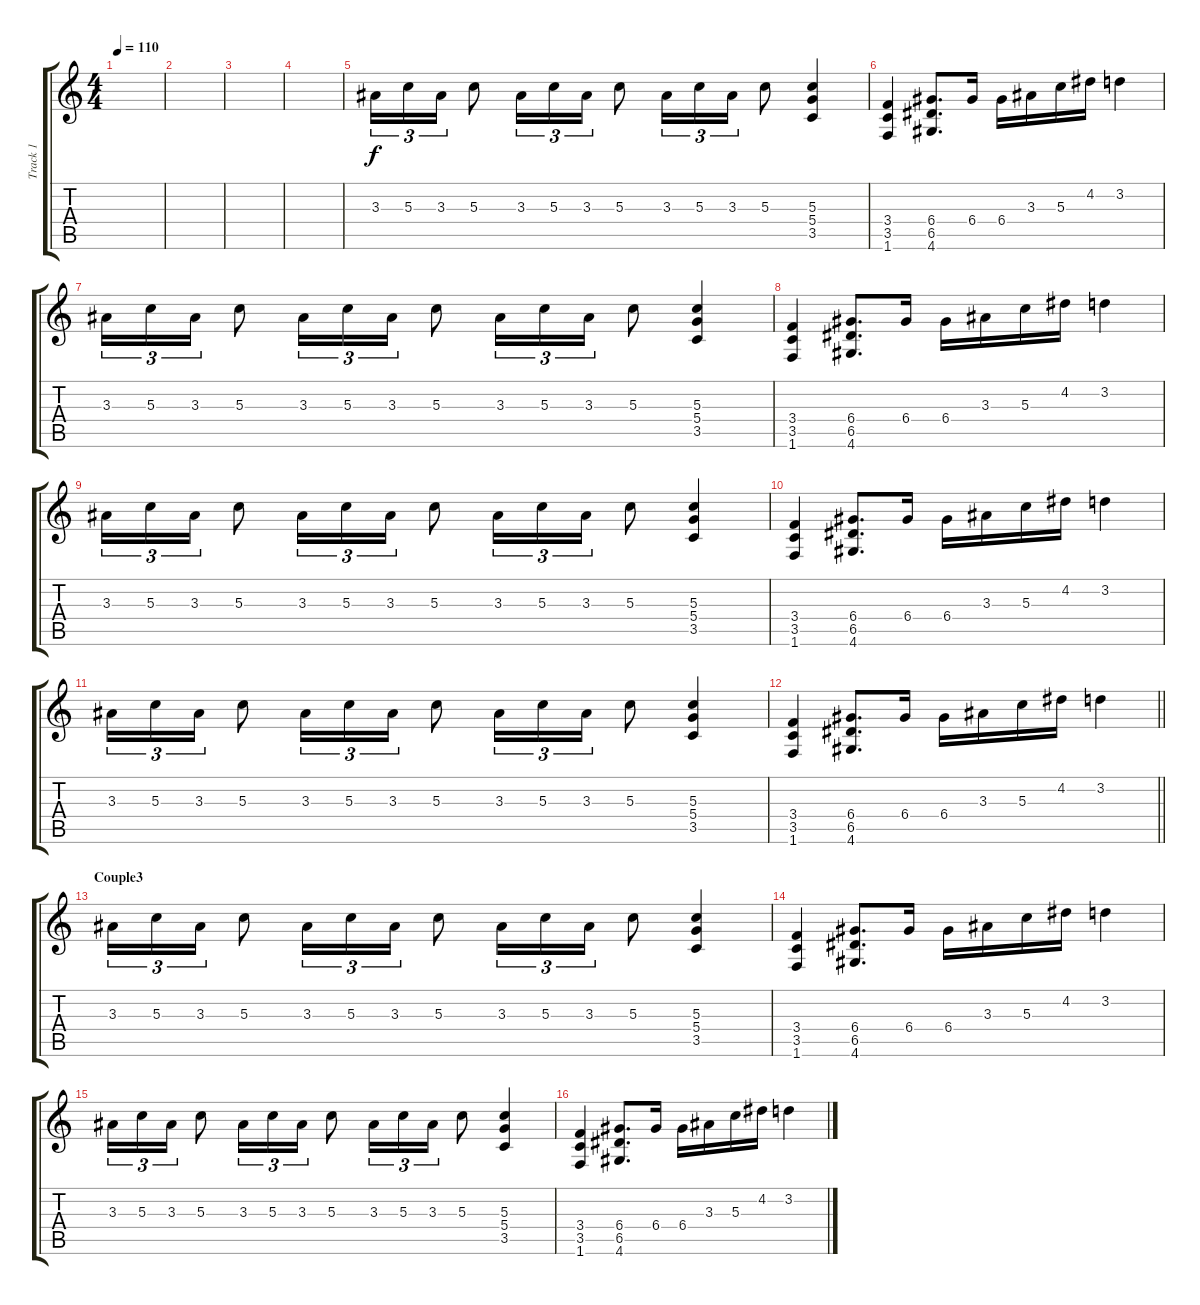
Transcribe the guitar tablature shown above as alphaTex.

\track ("Track 1" "Track 1") {instrument overdrivenguitar}
\staff {score tabs}
\tuning (E4 B3 G3 D3 A2 E2) {hide}
\ts (4 4)
\tempo 110
\clef g2
\ks c
|
|
|
|
3.3.16{tu (3 2)} 5.3.16{tu (3 2)} 3.3.16{tu (3 2)} 5.3.8 3.3.16{tu (3 2)} 5.3.16{tu (3 2)} 3.3.16{tu (3 2)} 5.3.8 3.3.16{tu (3 2)} 5.3.16{tu (3 2)} 3.3.16{tu (3 2)} 5.3.8 (5.3 5.4 3.5).4 |
(3.4 3.5 1.6).4 (6.4 6.5 4.6).8{d} 6.4.16 6.4.16 3.3.16 5.3.16 4.2.16 3.2.4 |
3.3.16{tu (3 2)} 5.3.16{tu (3 2)} 3.3.16{tu (3 2)} 5.3.8 3.3.16{tu (3 2)} 5.3.16{tu (3 2)} 3.3.16{tu (3 2)} 5.3.8 3.3.16{tu (3 2)} 5.3.16{tu (3 2)} 3.3.16{tu (3 2)} 5.3.8 (5.3 5.4 3.5).4 |
(3.4 3.5 1.6).4 (6.4 6.5 4.6).8{d} 6.4.16 6.4.16 3.3.16 5.3.16 4.2.16 3.2.4 |
3.3.16{tu (3 2)} 5.3.16{tu (3 2)} 3.3.16{tu (3 2)} 5.3.8 3.3.16{tu (3 2)} 5.3.16{tu (3 2)} 3.3.16{tu (3 2)} 5.3.8 3.3.16{tu (3 2)} 5.3.16{tu (3 2)} 3.3.16{tu (3 2)} 5.3.8 (5.3 5.4 3.5).4 |
(3.4 3.5 1.6).4 (6.4 6.5 4.6).8{d} 6.4.16 6.4.16 3.3.16 5.3.16 4.2.16 3.2.4 |
3.3.16{tu (3 2)} 5.3.16{tu (3 2)} 3.3.16{tu (3 2)} 5.3.8 3.3.16{tu (3 2)} 5.3.16{tu (3 2)} 3.3.16{tu (3 2)} 5.3.8 3.3.16{tu (3 2)} 5.3.16{tu (3 2)} 3.3.16{tu (3 2)} 5.3.8 (5.3 5.4 3.5).4 |
\barLineRight lightlight
(3.4 3.5 1.6).4 (6.4 6.5 4.6).8{d} 6.4.16 6.4.16 3.3.16 5.3.16 4.2.16 3.2.4 |
\section ("" "Couple3")
3.3.16{tu (3 2)} 5.3.16{tu (3 2)} 3.3.16{tu (3 2)} 5.3.8 3.3.16{tu (3 2)} 5.3.16{tu (3 2)} 3.3.16{tu (3 2)} 5.3.8 3.3.16{tu (3 2)} 5.3.16{tu (3 2)} 3.3.16{tu (3 2)} 5.3.8 (5.3 5.4 3.5).4 |
(3.4 3.5 1.6).4 (6.4 6.5 4.6).8{d} 6.4.16 6.4.16 3.3.16 5.3.16 4.2.16 3.2.4 |
3.3.16{tu (3 2)} 5.3.16{tu (3 2)} 3.3.16{tu (3 2)} 5.3.8 3.3.16{tu (3 2)} 5.3.16{tu (3 2)} 3.3.16{tu (3 2)} 5.3.8 3.3.16{tu (3 2)} 5.3.16{tu (3 2)} 3.3.16{tu (3 2)} 5.3.8 (5.3 5.4 3.5).4 |
(3.4 3.5 1.6).4 (6.4 6.5 4.6).8{d} 6.4.16 6.4.16 3.3.16 5.3.16 4.2.16 3.2.4
